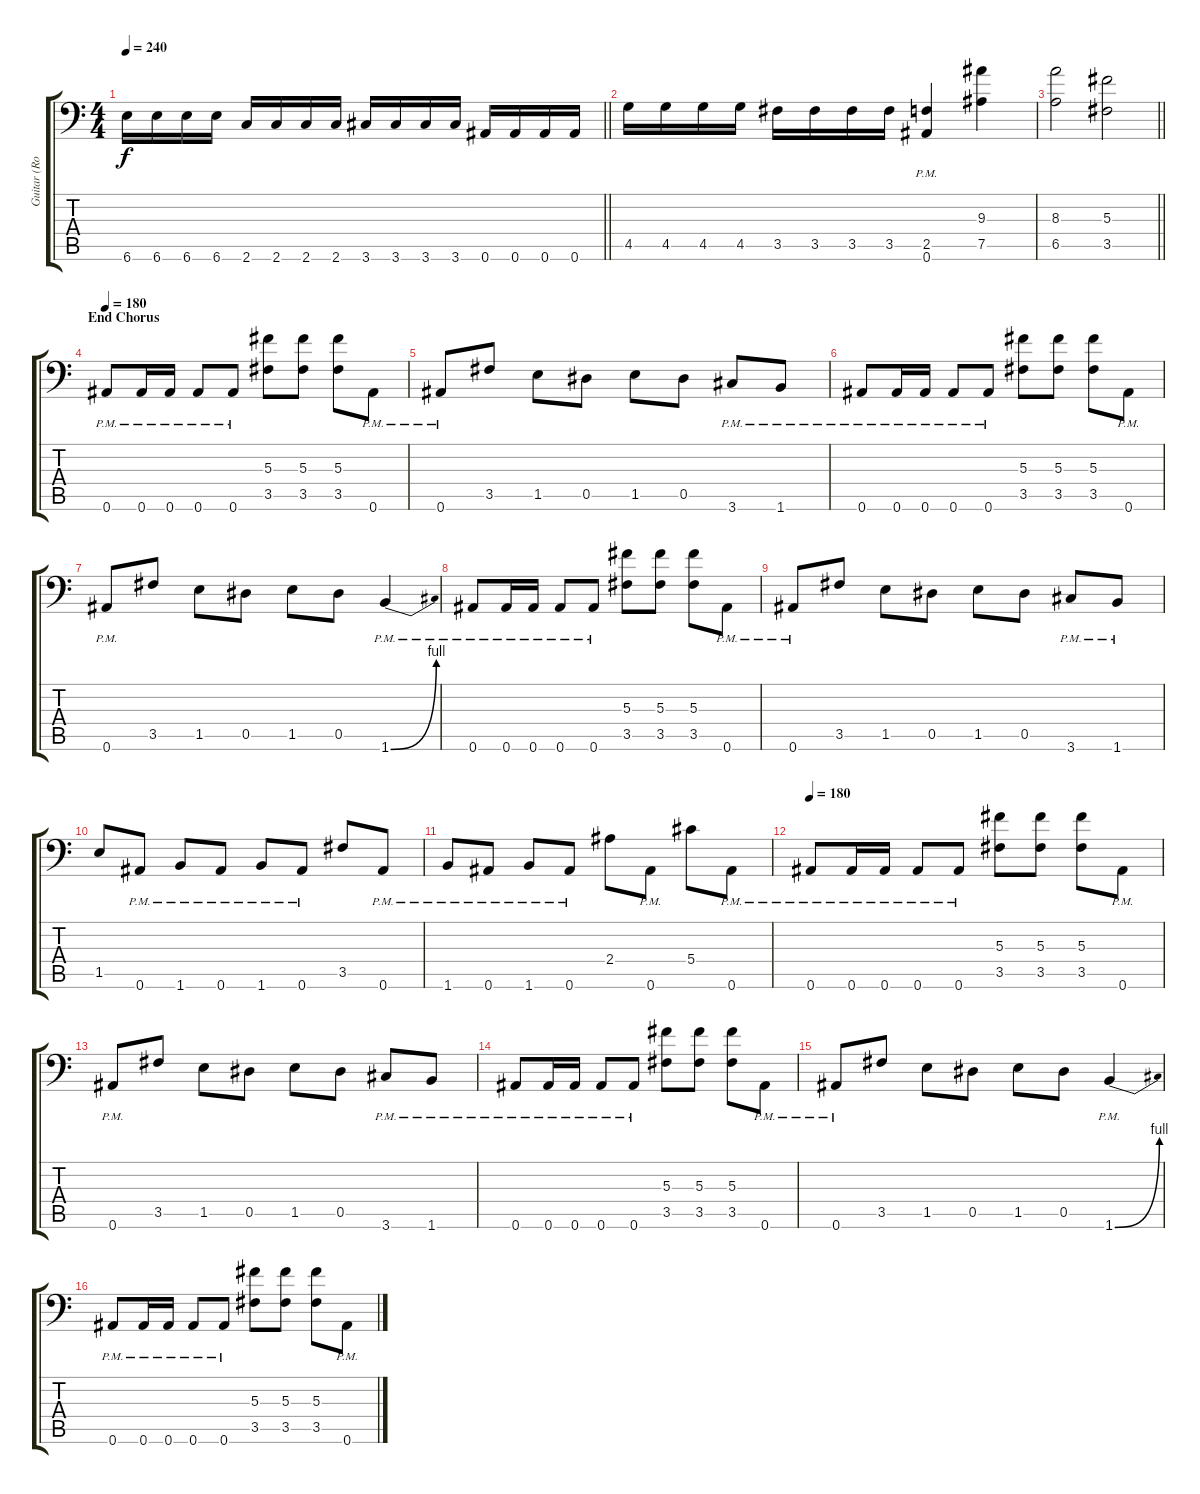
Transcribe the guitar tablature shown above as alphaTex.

\track ("Guitar (Rob)" "Guitar (Ro") {instrument distortionguitar}
\staff {score tabs}
\tuning (Bb3 F3 Db3 Ab2 Eb2 Bb1) {hide}
\ts (4 4)
\tempo 240
\clef f4
\barLineRight lightlight
\ks c
6.6.16{dy f} 6.6.16 6.6.16 6.6.16 2.6.16 2.6.16 2.6.16 2.6.16 3.6.16 3.6.16 3.6.16 3.6.16 0.6.16 0.6.16 0.6.16 0.6.16 |
4.5.16 4.5.16 4.5.16 4.5.16 3.5.16 3.5.16 3.5.16 3.5.16 (2.5{pm} 0.6{pm}).4 (9.3 7.5).4 |
\barLineRight lightlight
(8.3 6.5).2 (5.3 3.5).2 |
\section ("" "End Chorus")
\tempo 180
0.6{pm}.8 0.6{pm}.16 0.6{pm}.16 0.6{pm}.8 0.6{pm}.8 (5.3 3.5).8 (5.3 3.5).8 (5.3 3.5).8 0.6{pm}.8 |
0.6{pm}.8 3.5.8 1.5.8 0.5.8 1.5.8 0.5.8 3.6{pm}.8 1.6{pm}.8 |
0.6{pm}.8 0.6{pm}.16 0.6{pm}.16 0.6{pm}.8 0.6{pm}.8 (5.3 3.5).8 (5.3 3.5).8 (5.3 3.5).8 0.6{pm}.8 |
0.6{pm}.8 3.5.8 1.5.8 0.5.8 1.5.8 0.5.8 1.6{be (bend 0 0 60 4) pm}.4 |
0.6{pm}.8 0.6{pm}.16 0.6{pm}.16 0.6{pm}.8 0.6{pm}.8 (5.3 3.5).8 (5.3 3.5).8 (5.3 3.5).8 0.6{pm}.8 |
0.6{pm}.8 3.5.8 1.5.8 0.5.8 1.5.8 0.5.8 3.6{pm}.8 1.6{pm}.8 |
1.5.8 0.6{pm}.8 1.6{pm}.8 0.6{pm}.8 1.6{pm}.8 0.6{pm}.8 3.5.8 0.6{pm}.8 |
1.6{pm}.8 0.6{pm}.8 1.6{pm}.8 0.6{pm}.8 2.4.8 0.6{pm}.8 5.4.8 0.6{pm}.8 |
\tempo 180
0.6{pm}.8 0.6{pm}.16 0.6{pm}.16 0.6{pm}.8 0.6{pm}.8 (5.3 3.5).8 (5.3 3.5).8 (5.3 3.5).8 0.6{pm}.8 |
0.6{pm}.8 3.5.8 1.5.8 0.5.8 1.5.8 0.5.8 3.6{pm}.8 1.6{pm}.8 |
0.6{pm}.8 0.6{pm}.16 0.6{pm}.16 0.6{pm}.8 0.6{pm}.8 (5.3 3.5).8 (5.3 3.5).8 (5.3 3.5).8 0.6{pm}.8 |
0.6{pm}.8 3.5.8 1.5.8 0.5.8 1.5.8 0.5.8 1.6{be (bend 0 0 60 4) pm}.4 |
0.6{pm}.8 0.6{pm}.16 0.6{pm}.16 0.6{pm}.8 0.6{pm}.8 (5.3 3.5).8 (5.3 3.5).8 (5.3 3.5).8 0.6{pm}.8
